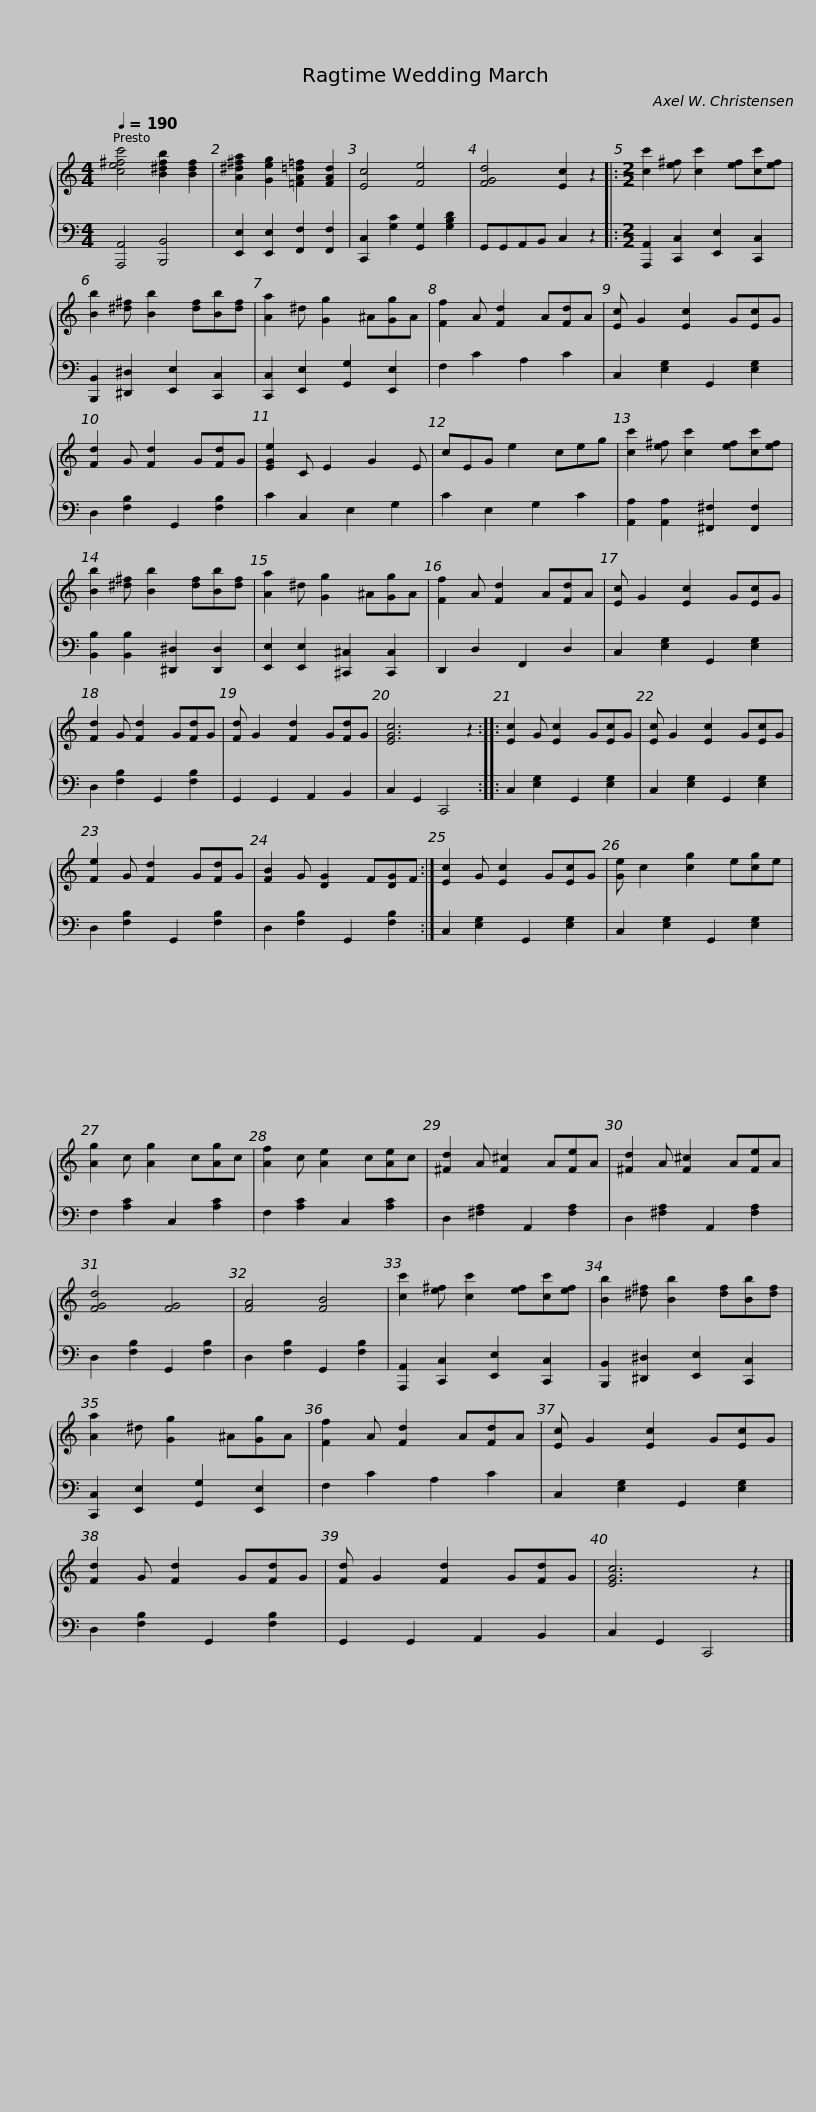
X:1
%%score { 1 | 2 }
L:1/8
Q:1/4=190
M:4/4
I:linebreak $
K:C
V:1 treble
V:2 bass
V:1
 [ce^fc']4 [B^dfb]2 [Bdf]2 | [A^d^fa]2 [Geg]2 [=FA=d=f]2 [FAd]2 | [Ec]4 [Fe]4 | [FGd]4 [Ec]2 z2 |:$[M:2/2] [cc']2 [e^f] [cc']2 [ef][cc'][ef] | %5
 [Bb]2 [^d^f] [Bb]2 [df][Bb][df] | [Aa]2 ^d [Gg]2 ^A[Gg]A | [Ff]2 A [Fd]2 A[Fd]A |$ [Ec] G2 [Ec]2 G[Ec]G | [Fd]2 G [Fd]2 G[Fd]G | %10
 [EGe]2 C E2 G2 E | cEG e2 ceg |$ [cc']2 [e^f] [cc']2 [ef][cc'][ef] | [Bb]2 [^d^f] [Bb]2 [df][Bb][df] | [Aa]2 ^d [Gg]2 ^A[Gg]A | %15
 [Ff]2 A [Fd]2 A[Fd]A |$ [Ec] G2 [Ec]2 G[Ec]G | [Fd]2 G [Fd]2 G[Fd]G | [Fd] G2 [Fd]2 G[Fd]G | [EGc]6 z2 ::$ %20
 [Ec]2 G [Ec]2 G[Ec]G | [Ec] G2 [Ec]2 G[Ec]G | [Fe]2 G [Fd]2 G[Fd]G | [FB]2 G [DG]2 F[DG]F :|$ [Ec]2 G [Ec]2 G[Ec]G | %25
 [Ge] c2 [cg]2 e[cg]e | [Ag]2 c [Ag]2 c[Ag]c | [Af]2 c [Ae]2 c[Ae]c |$ [^Fd]2 A [F^c]2 A[Fe]A | [^Fd]2 A [F^c]2 A[Fe]A | %30
 [FGd]4 [FG]4 | [FA]4 [FB]4 |$ [cc']2 [e^f] [cc']2 [ef][cc'][ef] | [Bb]2 [^d^f] [Bb]2 [df][Bb][df] | [Aa]2 ^d [Gg]2 ^A[Gg]A | %35
 [Ff]2 A [Fd]2 A[Fd]A |$ [Ec] G2 [Ec]2 G[Ec]G | [Fd]2 G [Fd]2 G[Fd]G | [Fd] G2 [Fd]2 G[Fd]G | [EGc]6 z2 |] %40
V:2
 [A,,,A,,]4 [B,,,B,,]4 | [E,,E,]2 [E,,E,]2 [F,,F,]2 [F,,F,]2 | [C,,C,]2 [G,C]2 [G,,G,]2 [G,B,D]2 | G,,G,,A,,B,, C,2 z2 |:$[M:2/2] [A,,,A,,]2 [C,,C,]2 [E,,E,]2 [C,,C,]2 | %5
 [B,,,B,,]2 [^D,,^D,]2 [E,,E,]2 [C,,C,]2 | [C,,C,]2 [E,,E,]2 [G,,G,]2 [E,,E,]2 | F,2 C2 A,2 C2 |$ C,2 [E,G,]2 G,,2 [E,G,]2 | D,2 [F,B,]2 G,,2 [F,B,]2 | %10
 C2 C,2 E,2 G,2 | C2 E,2 G,2 C2 |$ [A,,A,]2 [A,,A,]2 [^F,,^F,]2 [F,,F,]2 | [B,,B,]2 [B,,B,]2 [^D,,^D,]2 [D,,D,]2 | [E,,E,]2 [E,,E,]2 [^C,,^C,]2 [C,,C,]2 | %15
 D,,2 D,2 F,,2 D,2 |$ C,2 [E,G,]2 G,,2 [E,G,]2 | D,2 [F,B,]2 G,,2 [F,B,]2 | G,,2 G,,2 A,,2 B,,2 | C,2 G,,2 C,,4 ::$ %20
 C,2 [E,G,]2 G,,2 [E,G,]2 | C,2 [E,G,]2 G,,2 [E,G,]2 | D,2 [F,B,]2 G,,2 [F,B,]2 | D,2 [F,B,]2 G,,2 [F,B,]2 :|$ C,2 [E,G,]2 G,,2 [E,G,]2 | %25
 C,2 [E,G,]2 G,,2 [E,G,]2 | F,2 [A,C]2 C,2 [A,C]2 | F,2 [A,C]2 C,2 [A,C]2 |$ D,2 [^F,A,]2 A,,2 [F,A,]2 | D,2 [^F,A,]2 A,,2 [F,A,]2 | %30
 D,2 [F,B,]2 G,,2 [F,B,]2 | D,2 [F,B,]2 G,,2 [F,B,]2 |$ [A,,,A,,]2 [C,,C,]2 [E,,E,]2 [C,,C,]2 | [B,,,B,,]2 [^D,,^D,]2 [E,,E,]2 [C,,C,]2 | [C,,C,]2 [E,,E,]2 [G,,G,]2 [E,,E,]2 | %35
 F,2 C2 A,2 C2 |$ C,2 [E,G,]2 G,,2 [E,G,]2 | D,2 [F,B,]2 G,,2 [F,B,]2 | G,,2 G,,2 A,,2 B,,2 | C,2 G,,2 C,,4 |] %40
